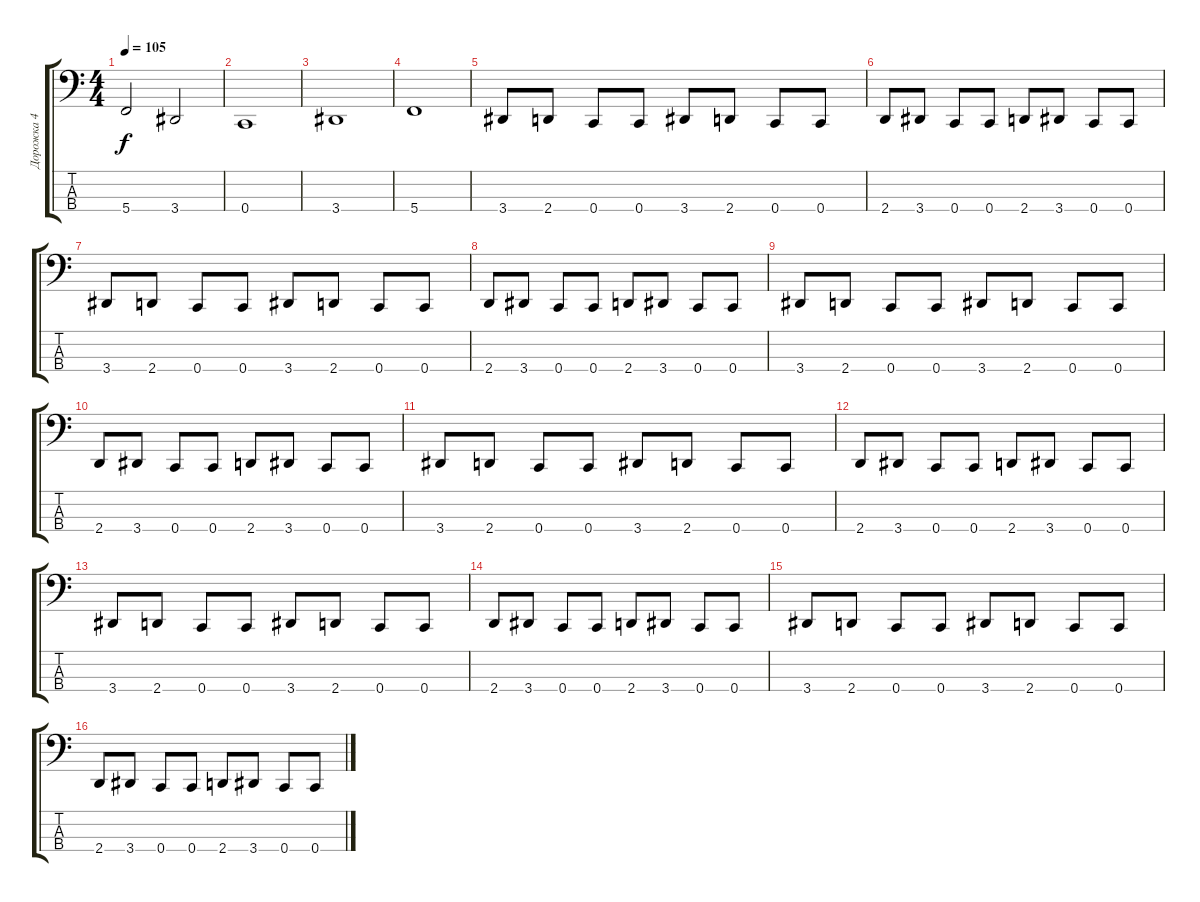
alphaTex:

\track ("Дорожка 4" "Дорожка 4") {instrument electricbassfinger}
\staff {score tabs}
\tuning (Eb2 Bb1 F1 C1) {hide}
\ts (4 4)
\tempo 105
\clef f4
\ks c
5.4.2{dy f} 3.4.2 |
0.4.1 |
3.4.1 |
5.4.1 |
3.4.8 2.4.8 0.4.8 0.4.8 3.4.8 2.4.8 0.4.8 0.4.8 |
2.4.8 3.4.8 0.4.8 0.4.8 2.4.8 3.4.8 0.4.8 0.4.8 |
3.4.8 2.4.8 0.4.8 0.4.8 3.4.8 2.4.8 0.4.8 0.4.8 |
2.4.8 3.4.8 0.4.8 0.4.8 2.4.8 3.4.8 0.4.8 0.4.8 |
3.4.8 2.4.8 0.4.8 0.4.8 3.4.8 2.4.8 0.4.8 0.4.8 |
2.4.8 3.4.8 0.4.8 0.4.8 2.4.8 3.4.8 0.4.8 0.4.8 |
3.4.8 2.4.8 0.4.8 0.4.8 3.4.8 2.4.8 0.4.8 0.4.8 |
2.4.8 3.4.8 0.4.8 0.4.8 2.4.8 3.4.8 0.4.8 0.4.8 |
3.4.8 2.4.8 0.4.8 0.4.8 3.4.8 2.4.8 0.4.8 0.4.8 |
2.4.8 3.4.8 0.4.8 0.4.8 2.4.8 3.4.8 0.4.8 0.4.8 |
3.4.8 2.4.8 0.4.8 0.4.8 3.4.8 2.4.8 0.4.8 0.4.8 |
2.4.8 3.4.8 0.4.8 0.4.8 2.4.8 3.4.8 0.4.8 0.4.8
